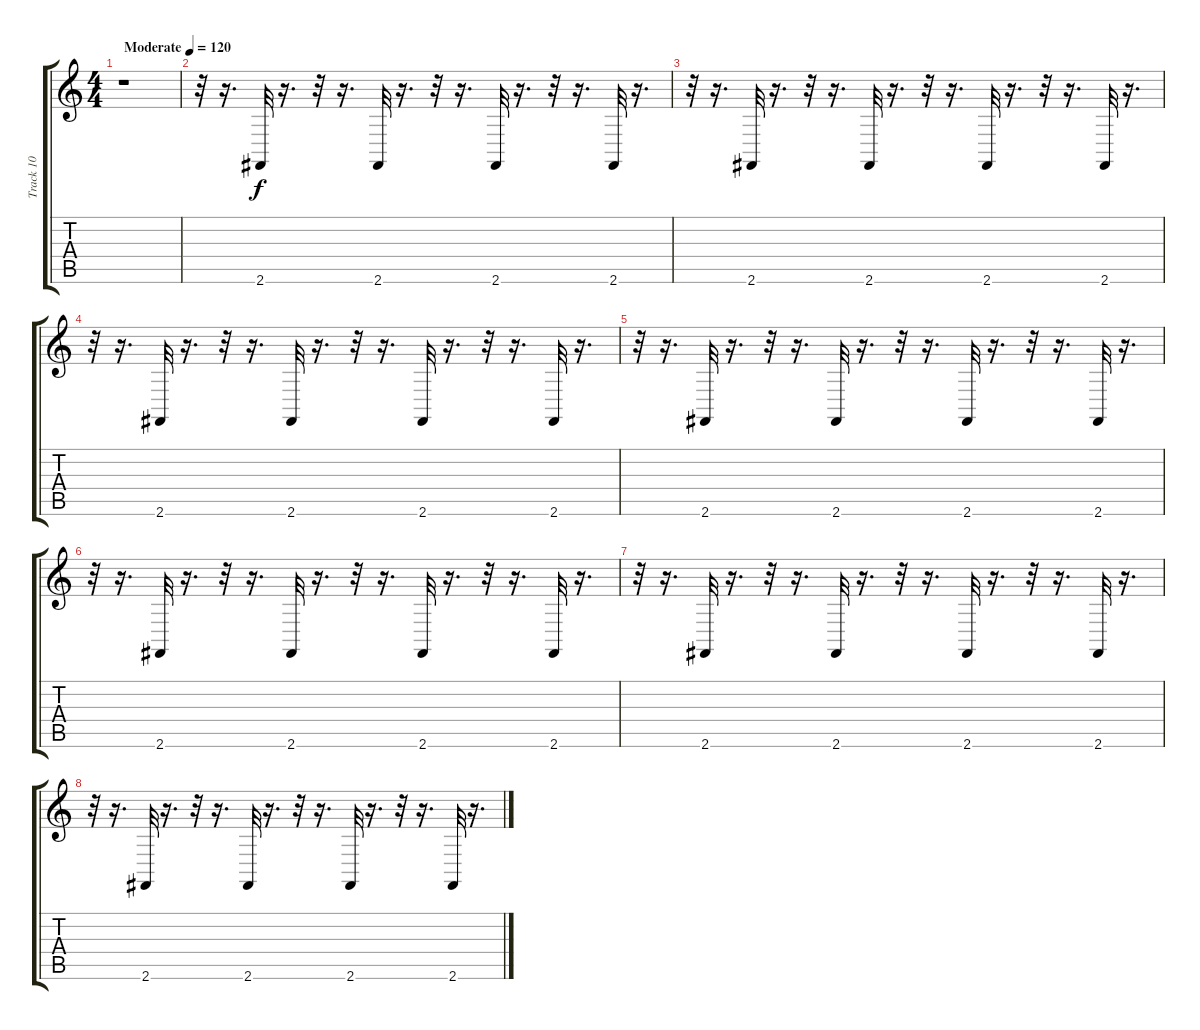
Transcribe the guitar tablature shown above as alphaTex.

\track ("Track 10" "Track 10") {instrument acousticgrandpiano}
\staff {score tabs}
\tuning (E4 B3 G3 D3 A2 E2) {hide}
\ts (4 4)
\tempo (120 "Moderate")
\clef g2
\ks c
r.1{dy f instrument acousticgrandpiano} |
r.32 r.16{d} 2.6.32 r.16{d} r.32 r.16{d} 2.6.32 r.16{d} r.32 r.16{d} 2.6.32 r.16{d} r.32 r.16{d} 2.6.32 r.16{d} |
r.32 r.16{d} 2.6.32 r.16{d} r.32 r.16{d} 2.6.32 r.16{d} r.32 r.16{d} 2.6.32 r.16{d} r.32 r.16{d} 2.6.32 r.16{d} |
r.32 r.16{d} 2.6.32 r.16{d} r.32 r.16{d} 2.6.32 r.16{d} r.32 r.16{d} 2.6.32 r.16{d} r.32 r.16{d} 2.6.32 r.16{d} |
r.32 r.16{d} 2.6.32 r.16{d} r.32 r.16{d} 2.6.32 r.16{d} r.32 r.16{d} 2.6.32 r.16{d} r.32 r.16{d} 2.6.32 r.16{d} |
r.32 r.16{d} 2.6.32 r.16{d} r.32 r.16{d} 2.6.32 r.16{d} r.32 r.16{d} 2.6.32 r.16{d} r.32 r.16{d} 2.6.32 r.16{d} |
r.32 r.16{d} 2.6.32 r.16{d} r.32 r.16{d} 2.6.32 r.16{d} r.32 r.16{d} 2.6.32 r.16{d} r.32 r.16{d} 2.6.32 r.16{d} |
r.32 r.16{d} 2.6.32 r.16{d} r.32 r.16{d} 2.6.32 r.16{d} r.32 r.16{d} 2.6.32 r.16{d} r.32 r.16{d} 2.6.32 r.16{d}
